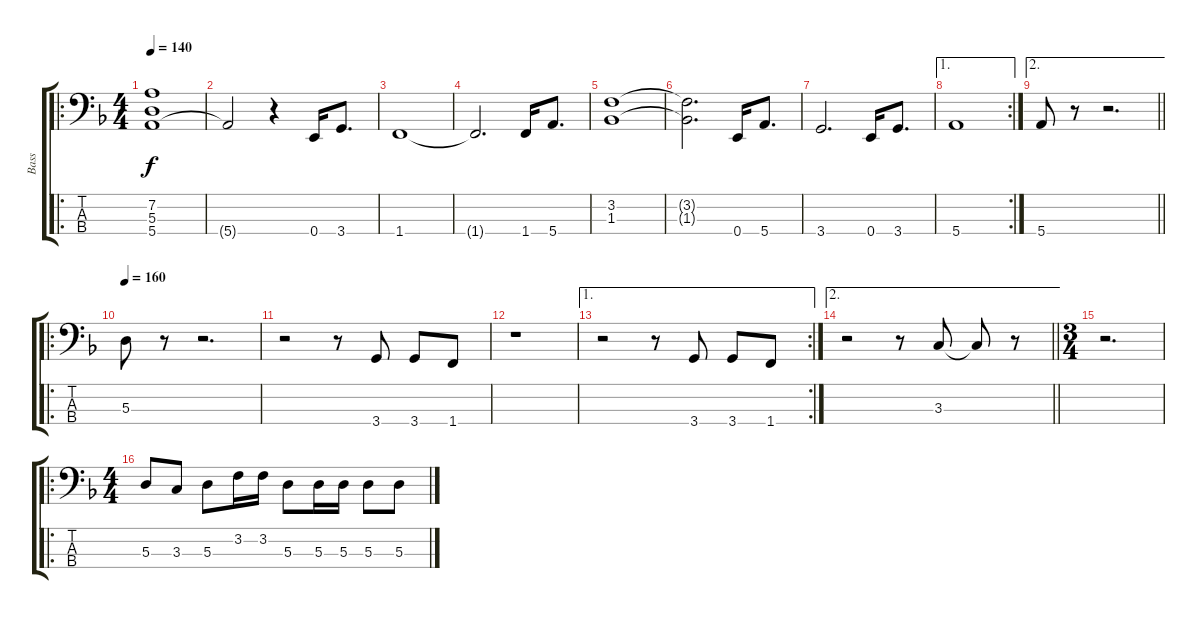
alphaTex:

\track ("Bass" "Bass") {instrument electricbassfinger}
\staff {score tabs}
\tuning (G2 D2 A1 E1) {hide}
\ro
\ts (4 4)
\tempo 140
\clef f4
\ks f
(7.2 5.3 5.4).1{dy f instrument electricbassfinger} |
5.4{t}.2 r.4 0.4.16 3.4.8{d} |
1.4.1 |
1.4{t}.2{d} 1.4.16 5.4.8{d} |
(3.2 1.3).1 |
(3.2{t} 1.3{t}).2{d} 0.4.16 5.4.8{d} |
3.4.2{d} 0.4.16 3.4.8{d} |
\ae 1
\rc 2
5.4.1 |
\ae 2
\barLineRight lightlight
5.4.8 r.8 r.2{d} |
\ro
\tempo 160
5.3.8 r.8 r.2{d} |
r.2 r.8 3.4.8 3.4.8 1.4.8 |
r.1 |
\ae 1
\rc 2
r.2 r.8 3.4.8 3.4.8 1.4.8 |
\ae 2
\barLineRight lightlight
r.2 r.8 3.3.8 3.3{t}.8 r.8 |
\ts (3 4)
r.2{d} |
\ro
\ts (4 4)
5.3.8 3.3.8 5.3.8 3.2.16 3.2.16 5.3.8 5.3.16 5.3.16 5.3.8 5.3.8
